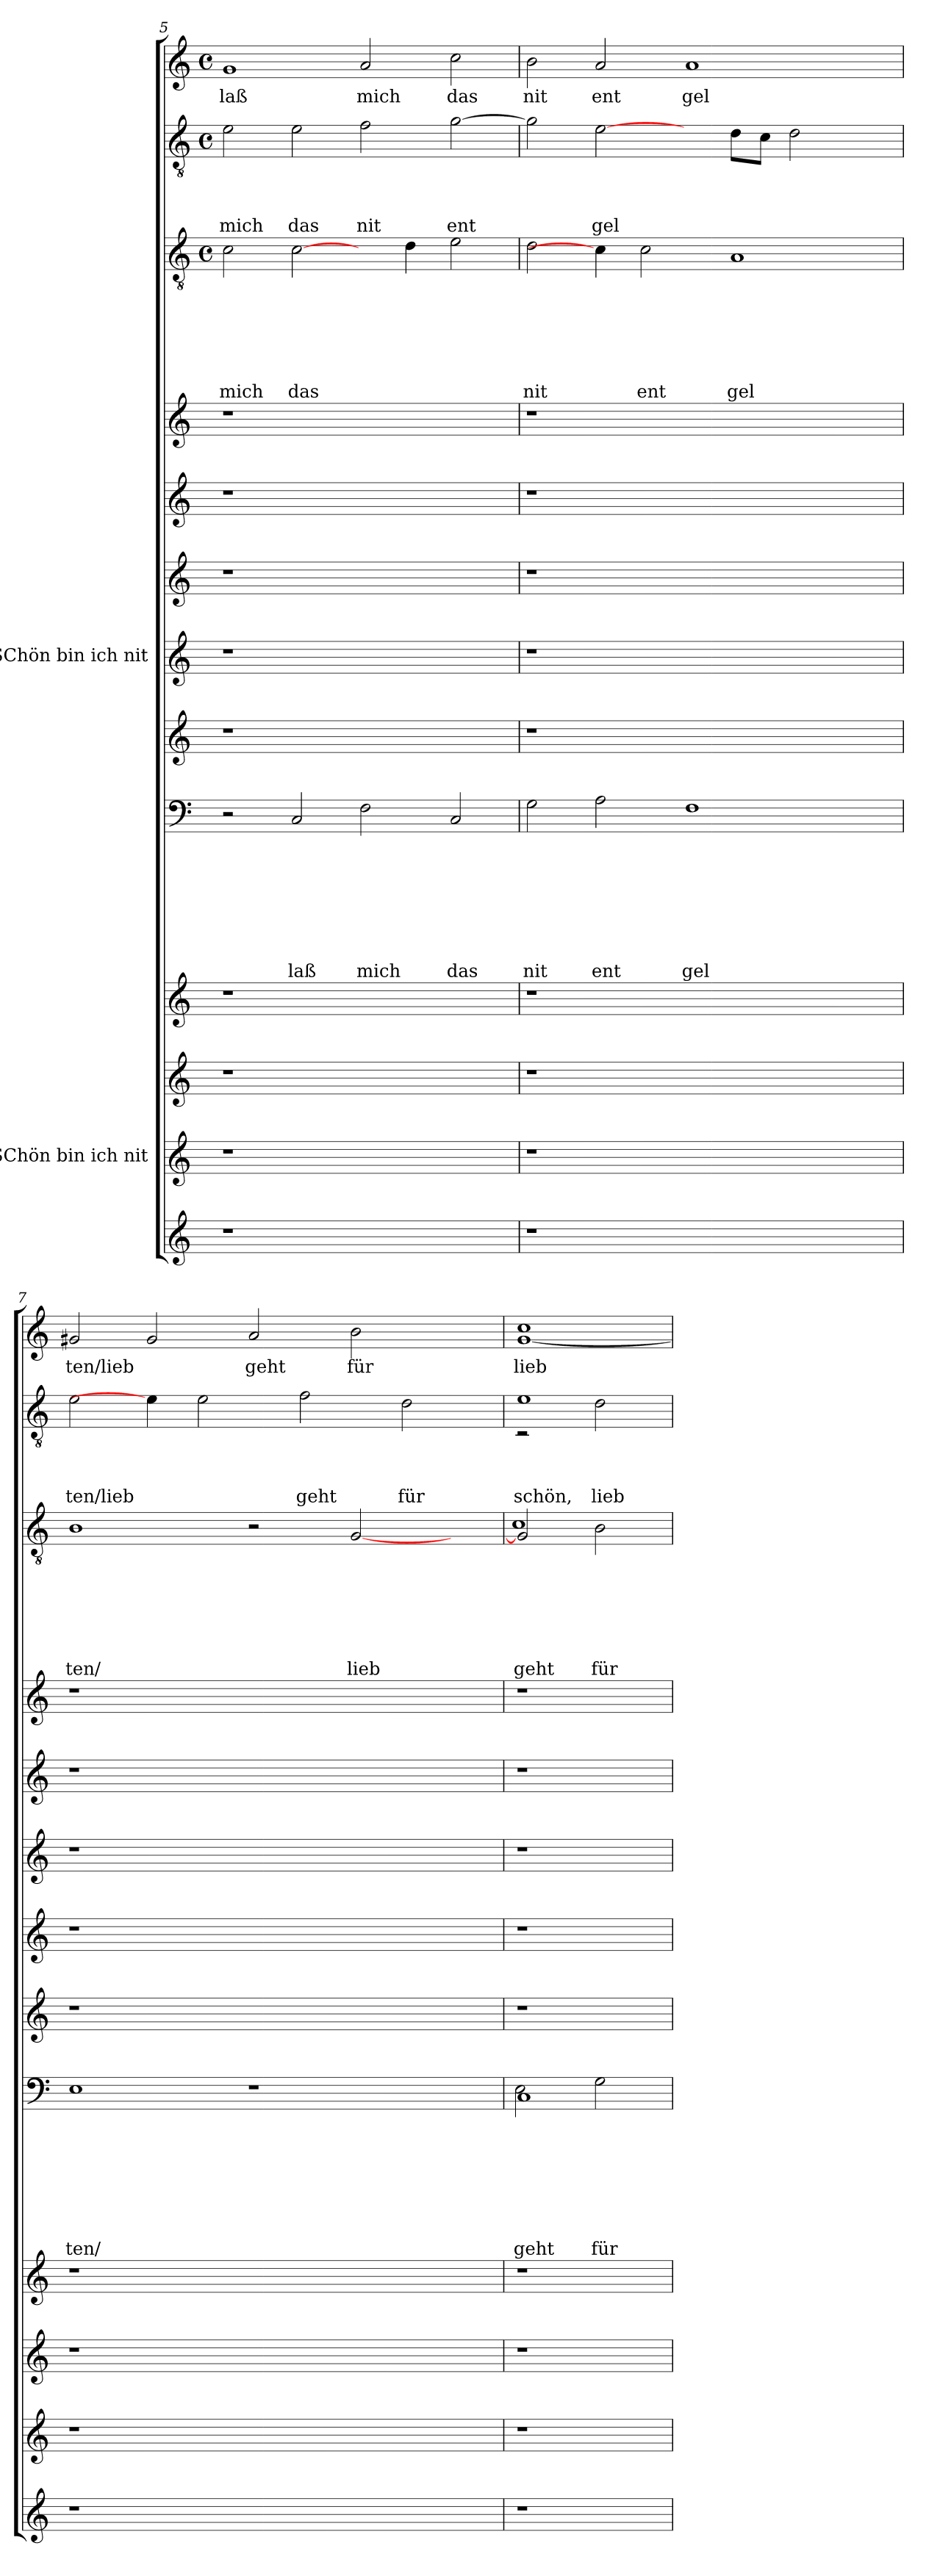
**kern	**kern	**kern	**kern	**kern	**text	**text	**text	**text	**text	**text	**text	**text	**kern	**kern	**kern	**kern	**kern	**kern	**text	**text	**text	**text	**text	**text	**text	**kern	**text	**text	**text	**text	**kern	**text
*part13	*part12	*part11	*part10	*part9	*part9	*part9	*part9	*part9	*part9	*part9	*part9	*part9	*part8	*part7	*part6	*part5	*part4	*part3	*part3	*part3	*part3	*part3	*part3	*part3	*part3	*part2	*part2	*part2	*part2	*part2	*part1	*part1
*staff13	*staff12	*staff11	*staff10	*staff9	*staff9	*staff9	*staff9	*staff9	*staff9	*staff9	*staff9	*staff9	*staff8	*staff7	*staff6	*staff5	*staff4	*staff3	*staff3	*staff3	*staff3	*staff3	*staff3	*staff3	*staff3	*staff2	*staff2	*staff2	*staff2	*staff2	*staff1	*staff1
*	*I"SChön bin ich nit	*	*	*	*	*	*	*	*	*	*	*	*	*I"SChön bin ich nit	*	*	*	*	*	*	*	*	*	*	*	*	*	*	*	*	*	*
*clefG2	*clefG2	*clefG2	*clefG2	*clefF4	*	*	*	*	*	*	*	*	*clefG2	*clefG2	*clefG2	*clefG2	*clefG2	*clefGv2	*	*	*	*	*	*	*	*clefGv2	*	*	*	*	*clefG2	*
*k[]	*k[]	*k[]	*k[]	*k[]	*	*	*	*	*	*	*	*	*k[]	*k[]	*k[]	*k[]	*k[]	*k[]	*	*	*	*	*	*	*	*k[]	*	*	*	*	*k[]	*
*C:	*C:	*C:	*C:	*C:	*	*	*	*	*	*	*	*	*C:	*C:	*C:	*C:	*C:	*C:	*	*	*	*	*	*	*	*C:	*	*	*	*	*C:	*
*	*	*	*	*	*	*	*	*	*	*	*	*	*	*	*	*	*	*M4/4	*	*	*	*	*	*	*	*M4/4	*	*	*	*	*M4/4	*
*	*	*	*	*	*	*	*	*	*	*	*	*	*	*	*	*	*	*met(c)	*	*	*	*	*	*	*	*met(c)	*	*	*	*	*met(c)	*
=5	=5	=5	=5	=5	=5	=5	=5	=5	=5	=5	=5	=5	=5	=5	=5	=5	=5	=5	=5	=5	=5	=5	=5	=5	=5	=5	=5	=5	=5	=5	=5	=5
!	!	!	!	!	!	!	!	!	!	!	!	!	!	!	!	!	!	!	!	!	!	!	!	!	!LO:LY:b	!	!	!	!	!LO:LY:b	!	!LO:LY:b
1r	1r	1r	1r	2r	.	.	.	.	.	.	.	.	1r	1r	1r	1r	1r	2c\	.	.	.	.	.	.	mich	2e\	.	.	.	mich	1g	laß
!	!	!	!	!	!	!	!	!	!	!	!	!LO:LY:b	!	!	!	!	!	!	!	!	!	!	!	!	!LO:LY:b	!	!	!	!	!LO:LY:b	!	!
.	.	.	.	2C/	.	.	.	.	.	.	.	laß	.	.	.	.	.	[2c\	.	.	.	.	.	.	das	2e\	.	.	.	das	.	.
!	!	!	!	!	!	!	!	!	!	!	!	!LO:LY:b	!	!	!	!	!	!	!	!	!	!	!	!	!	!	!	!	!	!LO:LY:b	!	!LO:LY:b
1ryy	1ryy	1ryy	1ryy	2F\	.	.	.	.	.	.	.	mich	1ryy	1ryy	1ryy	1ryy	1ryy	4ryy	.	.	.	.	.	.	.	2f\	.	.	.	nit	2a/	mich
.	.	.	.	.	.	.	.	.	.	.	.	.	.	.	.	.	.	4d\	.	.	.	.	.	.	.	.	.	.	.	.	.	.
!	!	!	!	!	!	!	!	!	!	!	!	!LO:LY:b	!	!	!	!	!	!	!	!	!	!	!	!	!	!	!	!	!	!LO:LY:b	!	!LO:LY:b
.	.	.	.	2C/	.	.	.	.	.	.	.	das	.	.	.	.	.	2e\	.	.	.	.	.	.	.	[<2g\	.	.	.	ent	2cc\	das
!!LO:LB:g=z
=6	=6	=6	=6	=6	=6	=6	=6	=6	=6	=6	=6	=6	=6	=6	=6	=6	=6	=6	=6	=6	=6	=6	=6	=6	=6	=6	=6	=6	=6	=6	=6	=6
!	!	!	!	!	!	!	!	!	!	!	!	!LO:LY:b	!	!	!	!	!	!	!	!	!	!	!	!	!LO:LY:b	!	!	!	!	!	!	!LO:LY:b
1r	1r	1r	1r	2G\	.	.	.	.	.	.	.	nit	1r	1r	1r	1r	1r	2d\	.	.	.	.	.	.	nit	2g\]	.	.	.	.	2b\	nit
!	!	!	!	!	!	!	!	!	!	!	!	!LO:LY:b	!	!	!	!	!	!	!	!	!	!	!	!	!	!	!	!	!	!LO:LY:b	!	!LO:LY:b
.	.	.	.	2A\	.	.	.	.	.	.	.	ent	.	.	.	.	.	4c\]	.	.	.	.	.	.	.	[2e\	.	.	.	gel	2a/	ent
!	!	!	!	!	!	!	!	!	!	!	!	!	!	!	!	!	!	!	!	!	!	!	!	!	!LO:LY:b	!	!	!	!	!	!	!
.	.	.	.	.	.	.	.	.	.	.	.	.	.	.	.	.	.	2c\	.	.	.	.	.	.	ent	.	.	.	.	.	.	.
!	!	!	!	!	!	!	!	!	!	!	!	!LO:LY:b	!	!	!	!	!	!	!	!	!	!	!	!	!	!	!	!	!	!	!	!LO:LY:b
1ryy	1ryy	1ryy	1ryy	1F	.	.	.	.	.	.	.	gel	1ryy	1ryy	1ryy	1ryy	1ryy	.	.	.	.	.	.	.	.	4ryy	.	.	.	.	1a	gel
!	!	!	!	!	!	!	!	!	!	!	!	!	!	!	!	!	!	!	!	!	!	!	!	!	!LO:LY:b	!	!	!	!	!	!	!
.	.	.	.	.	.	.	.	.	.	.	.	.	.	.	.	.	.	1A	.	.	.	.	.	.	gel	8d\L	.	.	.	.	.	.
.	.	.	.	.	.	.	.	.	.	.	.	.	.	.	.	.	.	.	.	.	.	.	.	.	.	8c\J	.	.	.	.	.	.
.	.	.	.	.	.	.	.	.	.	.	.	.	.	.	.	.	.	.	.	.	.	.	.	.	.	2d\	.	.	.	.	.	.
4ryy	4ryy	4ryy	4ryy	4ryy	.	.	.	.	.	.	.	.	4ryy	4ryy	4ryy	4ryy	4ryy	.	.	.	.	.	.	.	.	4ryy	.	.	.	.	4ryy	.
=7	=7	=7	=7	=7	=7	=7	=7	=7	=7	=7	=7	=7	=7	=7	=7	=7	=7	=7	=7	=7	=7	=7	=7	=7	=7	=7	=7	=7	=7	=7	=7	=7
!	!	!	!	!	!	!	!	!	!	!	!	!LO:LY:b	!	!	!	!	!	!	!	!	!	!	!	!	!LO:LY:b	!	!	!	!	!LO:LY:b	!	!LO:LY:b
1r	1r	1r	1r	1E	.	.	.	.	.	.	.	ten/	1r	1r	1r	1r	1r	1B	.	.	.	.	.	.	ten/	2e\	.	.	.	ten/lieb	2g#X/	ten/lieb
.	.	.	.	.	.	.	.	.	.	.	.	.	.	.	.	.	.	.	.	.	.	.	.	.	.	4e\]	.	.	.	.	2g#/	.
.	.	.	.	.	.	.	.	.	.	.	.	.	.	.	.	.	.	.	.	.	.	.	.	.	.	2e\	.	.	.	.	.	.
!	!	!	!	!	!	!	!	!	!	!	!	!	!	!	!	!	!	!	!	!	!	!	!	!	!	!	!	!	!	!	!	!LO:LY:b
1ryy	1ryy	1ryy	1ryy	1r	.	.	.	.	.	.	.	.	1ryy	1ryy	1ryy	1ryy	1ryy	2r	.	.	.	.	.	.	.	.	.	.	.	.	2a/	geht
!	!	!	!	!	!	!	!	!	!	!	!	!	!	!	!	!	!	!	!	!	!	!	!	!	!	!	!	!	!	!LO:LY:b	!	!
.	.	.	.	.	.	.	.	.	.	.	.	.	.	.	.	.	.	.	.	.	.	.	.	.	.	2f\	.	.	.	geht	.	.
!	!	!	!	!	!	!	!	!	!	!	!	!	!	!	!	!	!	!	!	!	!	!	!	!	!LO:LY:b	!	!	!	!	!	!	!LO:LY:b
.	.	.	.	.	.	.	.	.	.	.	.	.	.	.	.	.	.	[<2G/	.	.	.	.	.	.	lieb	.	.	.	.	.	2b\	für
!	!	!	!	!	!	!	!	!	!	!	!	!	!	!	!	!	!	!	!	!	!	!	!	!	!	!	!	!	!	!LO:LY:b	!	!
.	.	.	.	.	.	.	.	.	.	.	.	.	.	.	.	.	.	.	.	.	.	.	.	.	.	2d\	.	.	.	für	.	.
4ryy	4ryy	4ryy	4ryy	4ryy	.	.	.	.	.	.	.	.	4ryy	4ryy	4ryy	4ryy	4ryy	4ryy	.	.	.	.	.	.	.	.	.	.	.	.	4ryy	.
=8	=8	=8	=8	=8	=8	=8	=8	=8	=8	=8	=8	=8	=8	=8	=8	=8	=8	=8	=8	=8	=8	=8	=8	=8	=8	=8	=8	=8	=8	=8	=8	=8
!	!	!	!	!	!	!	!	!	!	!	!	!LO:LY:b	!	!	!	!	!	!	!	!	!	!	!	!	!	!	!	!	!	!	!	!
*	*	*	*	*^	*	*	*	*	*	*	*	*	*	*	*	*	*	*	*	*	*	*	*	*	*	*	*	*	*	*	*	*
!	!	!	!	!	!	!	!	!	!	!	!	!	!LO:LY:b	!	!	!	!	!	!	!	!	!	!	!	!	!LO:LY:b	!	!	!	!	!LO:LY:b	!	!LO:LY:b
*	*	*	*	*	*	*	*	*	*	*	*	*	*	*	*	*	*	*	*^	*	*	*	*	*	*	*	*^	*	*	*	*	*	*
1r	1r	1r	1r	1C	2E\	.	.	.	.	.	.	.	geht	1r	1r	1r	1r	1r	2G/]	1c	.	.	.	.	.	.	geht	1e	2rC	.	.	.	schön,	[<1g 1cc	lieb
!	!	!	!	!	!	!	!	!	!	!	!	!	!LO:LY:b	!	!	!	!	!	!	!	!	!	!	!	!	!	!LO:LY:b	!	!	!	!	!	!LO:LY:b	!	!
.	.	.	.	.	2G\	.	.	.	.	.	.	.	für	.	.	.	.	.	2B\	.	.	.	.	.	.	.	für	.	2d\	.	.	.	lieb	.	.
*	*	*	*	*	*	*	*	*	*	*	*	*	*	*	*	*	*	*	*v	*v	*	*	*	*	*	*	*	*	*	*	*	*	*	*	*
*	*	*	*	*v	*v	*	*	*	*	*	*	*	*	*	*	*	*	*	*	*	*	*	*	*	*	*	*v	*v	*	*	*	*	*	*
=	=	=	=	=	=	=	=	=	=	=	=	=	=	=	=	=	=	=	=	=	=	=	=	=	=	=	=	=	=	=	=	=
*-	*-	*-	*-	*-	*-	*-	*-	*-	*-	*-	*-	*-	*-	*-	*-	*-	*-	*-	*-	*-	*-	*-	*-	*-	*-	*-	*-	*-	*-	*-	*-	*-
